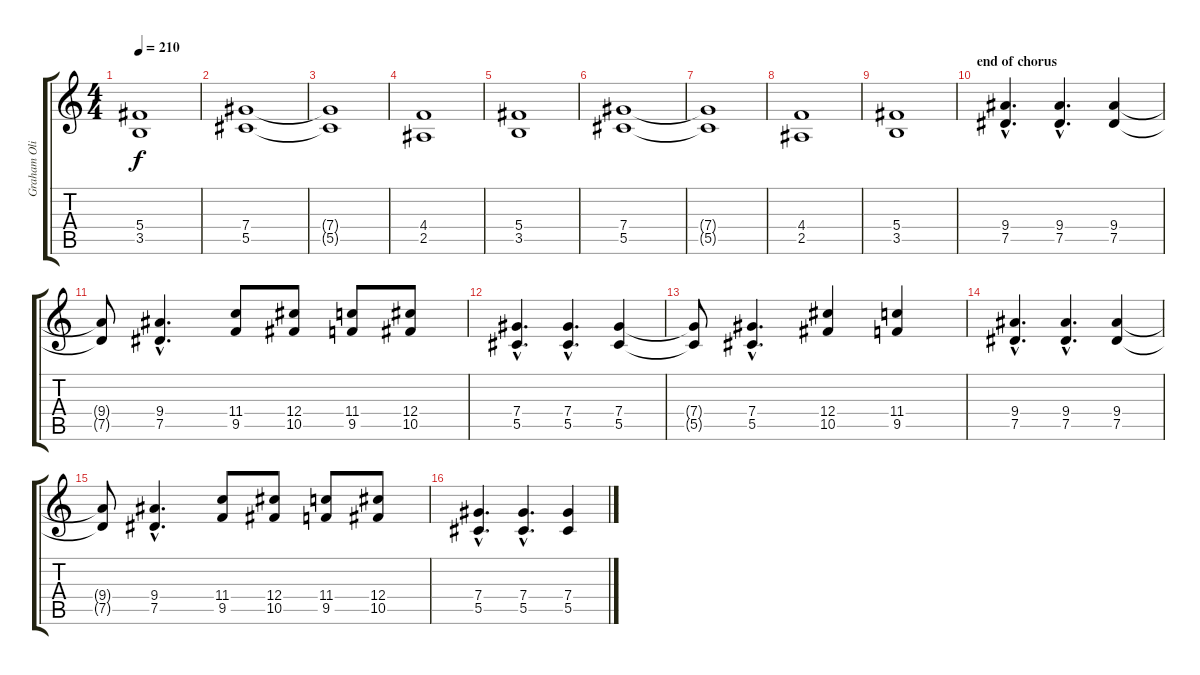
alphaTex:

\track ("Graham Oliver" "Graham Oli") {instrument distortionguitar}
\staff {score tabs}
\tuning (Eb4 Bb3 Gb3 Db3 Ab2 Eb2) {hide}
\ts (4 4)
\tempo 210
\clef g2
\ks c
(5.4 3.5).1{dy f} |
(7.4 5.5).1 |
(7.4{t} 5.5{t}).1 |
(4.4 2.5).1 |
(5.4 3.5).1 |
(7.4 5.5).1 |
(7.4{t} 5.5{t}).1 |
(4.4 2.5).1 |
(5.4 3.5).1 |
\section ("" "end of chorus")
(9.4{hac} 7.5).4{d} (9.4{hac} 7.5).4{d} (9.4 7.5).4 |
(9.4{t} 7.5{t}).8 (9.4{hac} 7.5{hac}).4{d} (11.4 9.5).8 (12.4 10.5).8 (11.4 9.5).8 (12.4 10.5).8 |
(7.4 5.5{hac}).4{d} (7.4 5.5{hac}).4{d} (7.4 5.5).4 |
(7.4{t} 5.5{t}).8 (7.4{hac} 5.5{hac}).4{d} (12.4 10.5).4 (11.4 9.5).4 |
(9.4{hac} 7.5{hac}).4{d} (9.4{hac} 7.5{hac}).4{d} (9.4 7.5).4 |
(9.4{t} 7.5{t}).8 (9.4{hac} 7.5{hac}).4{d} (11.4 9.5).8 (12.4 10.5).8 (11.4 9.5).8 (12.4 10.5).8 |
(7.4{hac} 5.5{hac}).4{d} (7.4{hac} 5.5{hac}).4{d} (7.4 5.5).4
